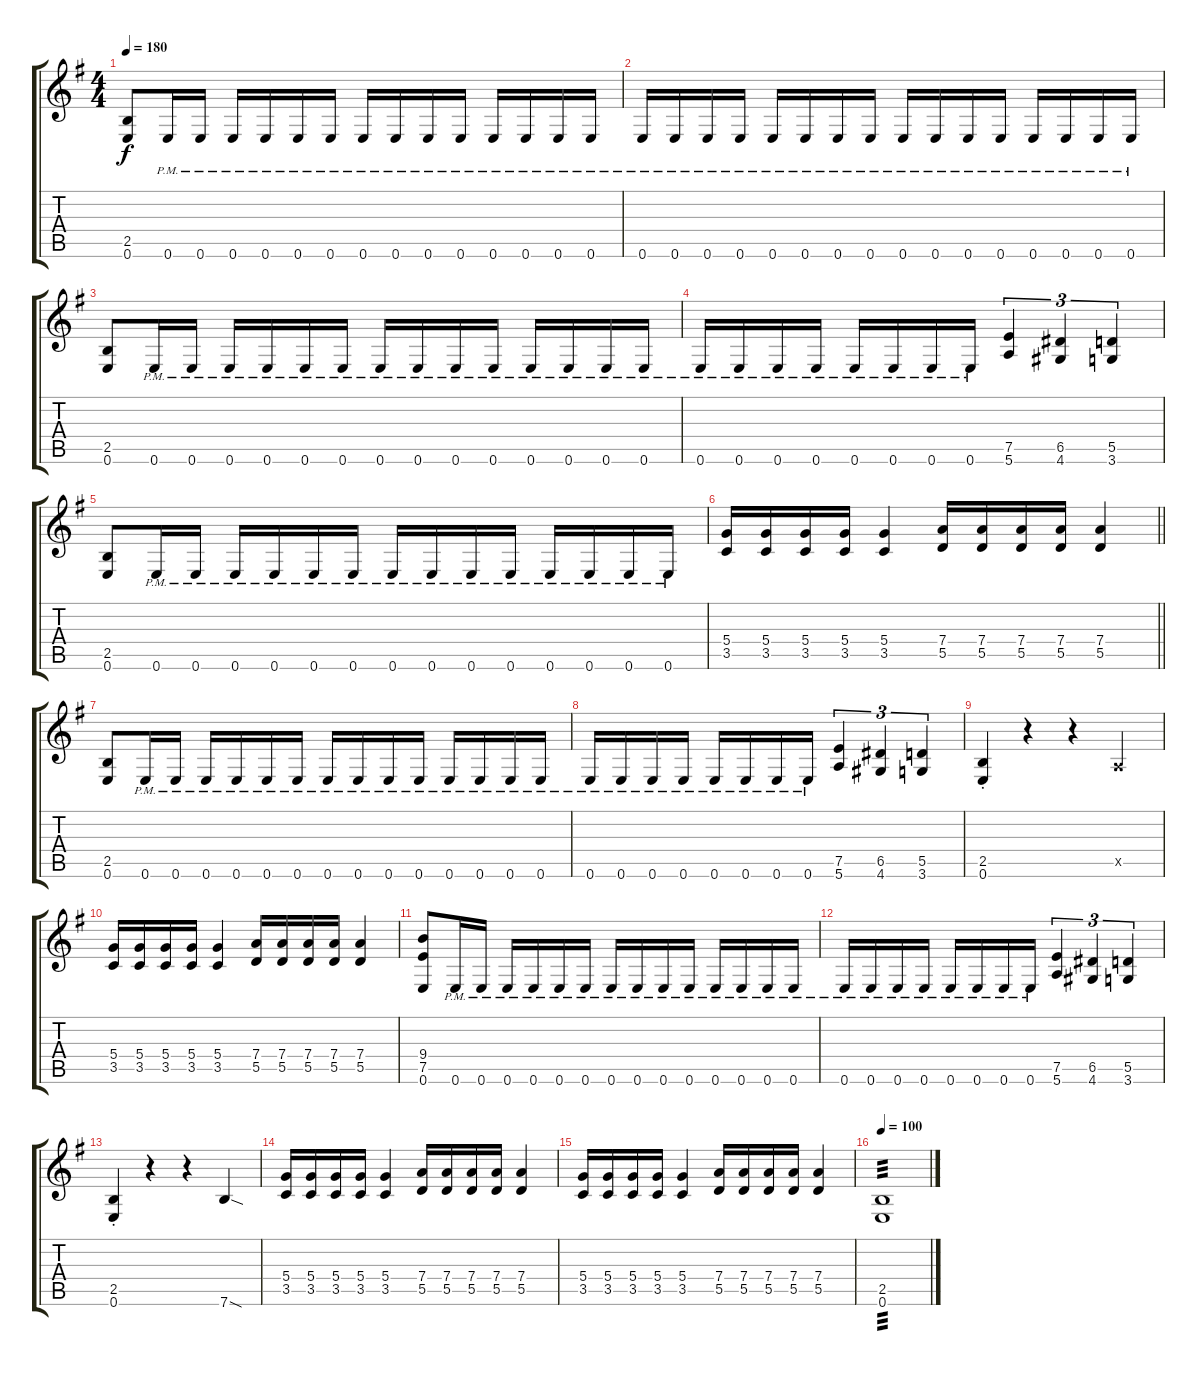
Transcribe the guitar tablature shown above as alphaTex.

\track "" {instrument distortionguitar}
\staff {score tabs}
\tuning (E4 B3 G3 D3 A2 E2) {hide}
\ts (4 4)
\tempo 180
\clef g2
\ks g
(2.5 0.6).8{dy f} 0.6{pm}.16 0.6{pm}.16 0.6{pm}.16 0.6{pm}.16 0.6{pm}.16 0.6{pm}.16 0.6{pm}.16 0.6{pm}.16 0.6{pm}.16 0.6{pm}.16 0.6{pm}.16 0.6{pm}.16 0.6{pm}.16 0.6{pm}.16 |
0.6{pm}.16 0.6{pm}.16 0.6{pm}.16 0.6{pm}.16 0.6{pm}.16 0.6{pm}.16 0.6{pm}.16 0.6{pm}.16 0.6{pm}.16 0.6{pm}.16 0.6{pm}.16 0.6{pm}.16 0.6{pm}.16 0.6{pm}.16 0.6{pm}.16 0.6{pm}.16 |
(2.5 0.6).8 0.6{pm}.16 0.6{pm}.16 0.6{pm}.16 0.6{pm}.16 0.6{pm}.16 0.6{pm}.16 0.6{pm}.16 0.6{pm}.16 0.6{pm}.16 0.6{pm}.16 0.6{pm}.16 0.6{pm}.16 0.6{pm}.16 0.6{pm}.16 |
0.6{pm}.16 0.6{pm}.16 0.6{pm}.16 0.6{pm}.16 0.6{pm}.16 0.6{pm}.16 0.6{pm}.16 0.6{pm}.16 (7.5 5.6).4{tu (3 2)} (6.5 4.6).4{tu (3 2)} (5.5 3.6).4{tu (3 2)} |
(2.5 0.6).8 0.6{pm}.16 0.6{pm}.16 0.6{pm}.16 0.6{pm}.16 0.6{pm}.16 0.6{pm}.16 0.6{pm}.16 0.6{pm}.16 0.6{pm}.16 0.6{pm}.16 0.6{pm}.16 0.6{pm}.16 0.6{pm}.16 0.6{pm}.16 |
\barLineRight lightlight
(5.4 3.5).16 (5.4 3.5).16 (5.4 3.5).16 (5.4 3.5).16 (5.4 3.5).4 (7.4 5.5).16 (7.4 5.5).16 (7.4 5.5).16 (7.4 5.5).16 (7.4 5.5).4 |
(2.5 0.6).8 0.6{pm}.16 0.6{pm}.16 0.6{pm}.16 0.6{pm}.16 0.6{pm}.16 0.6{pm}.16 0.6{pm}.16 0.6{pm}.16 0.6{pm}.16 0.6{pm}.16 0.6{pm}.16 0.6{pm}.16 0.6{pm}.16 0.6{pm}.16 |
0.6{pm}.16 0.6{pm}.16 0.6{pm}.16 0.6{pm}.16 0.6{pm}.16 0.6{pm}.16 0.6{pm}.16 0.6{pm}.16 (7.5 5.6).4{tu (3 2)} (6.5 4.6).4{tu (3 2)} (5.5 3.6).4{tu (3 2)} |
(2.5{st} 0.6{st}).4 r.4 r.4 0.5{x}.4 |
(5.4 3.5).16 (5.4 3.5).16 (5.4 3.5).16 (5.4 3.5).16 (5.4 3.5).4 (7.4 5.5).16 (7.4 5.5).16 (7.4 5.5).16 (7.4 5.5).16 (7.4 5.5).4 |
(9.4 7.5 0.6).8 0.6{pm}.16 0.6{pm}.16 0.6{pm}.16 0.6{pm}.16 0.6{pm}.16 0.6{pm}.16 0.6{pm}.16 0.6{pm}.16 0.6{pm}.16 0.6{pm}.16 0.6{pm}.16 0.6{pm}.16 0.6{pm}.16 0.6{pm}.16 |
0.6{pm}.16 0.6{pm}.16 0.6{pm}.16 0.6{pm}.16 0.6{pm}.16 0.6{pm}.16 0.6{pm}.16 0.6{pm}.16 (7.5 5.6).4{tu (3 2)} (6.5 4.6).4{tu (3 2)} (5.5 3.6).4{tu (3 2)} |
(2.5{st} 0.6{st}).4 r.4 r.4 7.6{sod}.4 |
(5.4 3.5).16 (5.4 3.5).16 (5.4 3.5).16 (5.4 3.5).16 (5.4 3.5).4 (7.4 5.5).16 (7.4 5.5).16 (7.4 5.5).16 (7.4 5.5).16 (7.4 5.5).4 |
(5.4 3.5).16 (5.4 3.5).16 (5.4 3.5).16 (5.4 3.5).16 (5.4 3.5).4 (7.4 5.5).16 (7.4 5.5).16 (7.4 5.5).16 (7.4 5.5).16 (7.4 5.5).4 |
\tempo 100
(2.5 0.6).1{tp 3}
